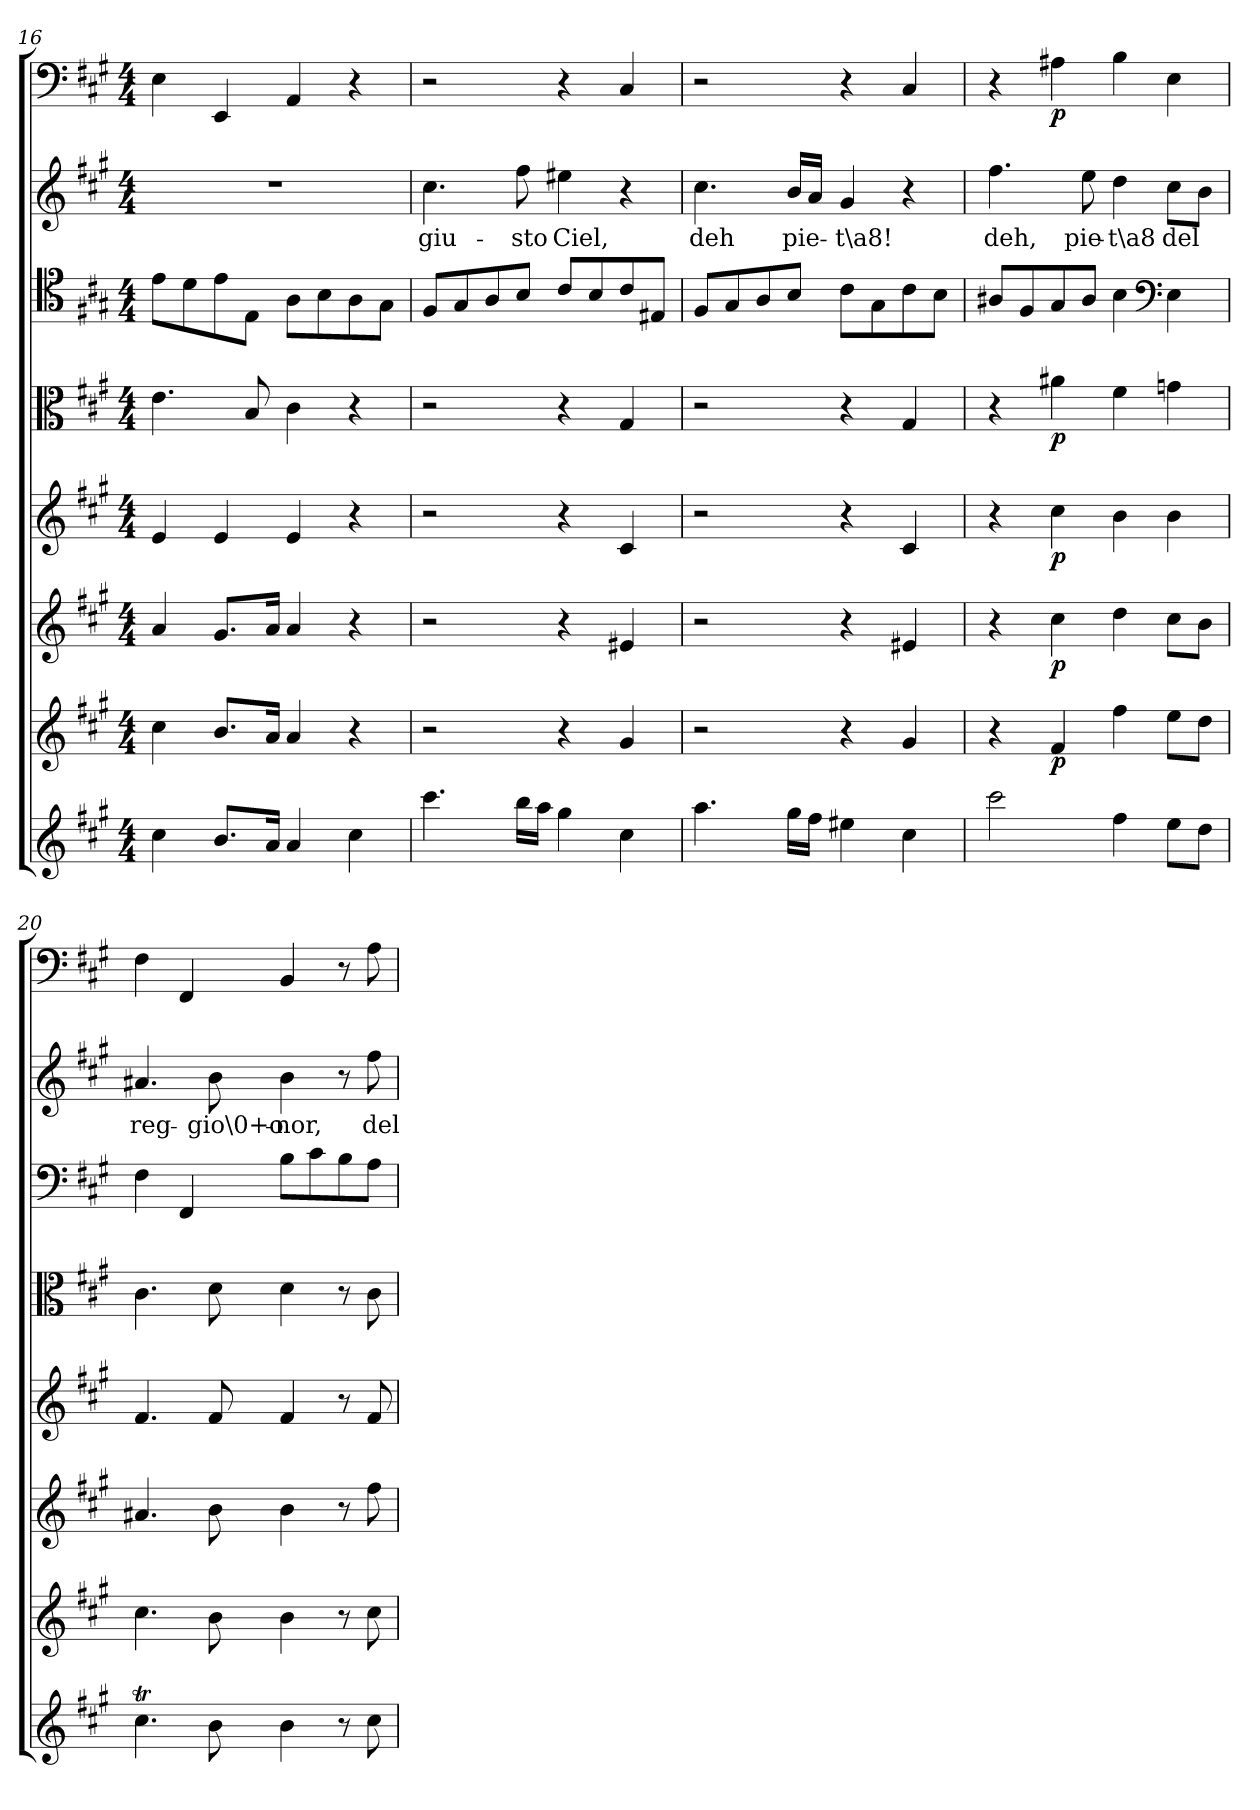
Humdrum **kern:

**kern	**kern	**dynam	**kern	**dynam	**kern	**dynam	**kern	**dynam	**kern	**kern	**text	**kern	**dynam
*part8	*part7	*part7	*part6	*part6	*part5	*part5	*part4	*part4	*part3	*part2	*part2	*part1	*part1
*staff8	*staff7	*staff7	*staff6	*staff6	*staff5	*staff5	*staff4	*staff4	*staff3	*staff2	*staff2	*staff1	*staff1
*clefG2	*clefG2	*	*clefG2	*	*clefG2	*	*clefC3	*	*clefC4	*clefG2	*	*clefF4	*
*k[f#c#g#]	*k[f#c#g#]	*	*k[f#c#g#]	*	*k[f#c#g#]	*	*k[f#c#g#]	*	*k[f#c#g#]	*k[f#c#g#]	*	*k[f#c#g#]	*
*f#:	*f#:	*	*f#:	*	*f#:	*	*f#:	*	*f#:	*f#:	*	*f#:	*
*M4/4	*M4/4	*	*M4/4	*	*M4/4	*	*M4/4	*	*M4/4	*M4/4	*	*M4/4	*
=16	=16	=16	=16	=16	=16	=16	=16	=16	=16	=16	=16	=16	=16
4cc#\	4cc#\	.	4a/	.	4e/	.	4.e\	.	8e\L	1r	.	4E\	.
.	.	.	.	.	.	.	.	.	8d\	.	.	.	.
8.b/L	8.b/L	.	8.g#/L	.	4e/	.	.	.	8e\	.	.	4EE/	.
.	.	.	.	.	.	.	8B/	.	8E\J	.	.	.	.
16a/Jk	16a/Jk	.	16a/Jk	.	.	.	.	.	.	.	.	.	.
4a/	4a/	.	4a/	.	4e/	.	4c#\	.	8A\L	.	.	4AA/	.
.	.	.	.	.	.	.	.	.	8B\	.	.	.	.
4cc#\	4r	.	4r	.	4r	.	4r	.	8A\	.	.	4r	.
.	.	.	.	.	.	.	.	.	8G#\J	.	.	.	.
=17	=17	=17	=17	=17	=17	=17	=17	=17	=17	=17	=17	=17	=17
4.ccc#\	2r	.	2r	.	2r	.	2r	.	8F#/L	4.cc#\	giu-	2r	.
.	.	.	.	.	.	.	.	.	8G#/	.	.	.	.
.	.	.	.	.	.	.	.	.	8A/	.	.	.	.
16bb\LL	.	.	.	.	.	.	.	.	8B/J	8ff#\	-sto	.	.
16aa\JJ	.	.	.	.	.	.	.	.	.	.	.	.	.
4gg#\	4r	.	4r	.	4r	.	4r	.	8c#/L	4ee#X\	Ciel,	4r	.
.	.	.	.	.	.	.	.	.	8B/	.	.	.	.
4cc#\	4g#/	.	4e#X/	.	4c#/	.	4G#/	.	8c#/	4r	.	4C#/	.
.	.	.	.	.	.	.	.	.	8E#X/J	.	.	.	.
=18	=18	=18	=18	=18	=18	=18	=18	=18	=18	=18	=18	=18	=18
4.aa\	2r	.	2r	.	2r	.	2r	.	8F#/L	4.cc#\	deh	2r	.
.	.	.	.	.	.	.	.	.	8G#/	.	.	.	.
.	.	.	.	.	.	.	.	.	8A/	.	.	.	.
16gg#\LL	.	.	.	.	.	.	.	.	8B/J	16b/LL	pie-	.	.
16ff#\JJ	.	.	.	.	.	.	.	.	.	16a/JJ	.	.	.
4ee#X\	4r	.	4r	.	4r	.	4r	.	8c#\L	4g#/	-t\a8!	4r	.
.	.	.	.	.	.	.	.	.	8G#\	.	.	.	.
4cc#\	4g#/	.	4e#X/	.	4c#/	.	4G#/	.	8c#\	4r	.	4C#/	.
.	.	.	.	.	.	.	.	.	8B\J	.	.	.	.
=19	=19	=19	=19	=19	=19	=19	=19	=19	=19	=19	=19	=19	=19
2ccc#\	4r	.	4r	.	4r	.	4r	.	8A#X/L	4.ff#\	deh,	4r	.
.	.	.	.	.	.	.	.	.	8F#/	.	.	.	.
.	4f#/	p	4cc#\	p	4cc#\	p	4a#X\	p	8G#/	.	.	4A#X\	p
.	.	.	.	.	.	.	.	.	8A#/J	8ee\	pie-	.	.
4ff#\	4ff#\	.	4dd\	.	4b\	.	4f#\	.	4B\	4dd\	-t\a8	4B\	.
*	*	*	*	*	*	*	*	*	*clefF4	*	*	*	*
8ee\L	8ee\L	.	8cc#\L	.	4b\	.	4gn\	.	4E\	8cc#\L	del	4E\	.
8dd\J	8dd\J	.	8b\J	.	.	.	.	.	.	8b\J	.	.	.
=20	=20	=20	=20	=20	=20	=20	=20	=20	=20	=20	=20	=20	=20
4.cc#t\	4.cc#\	.	4.a#X/	.	4.f#/	.	4.c#\	.	4F#\	4.a#X/	reg-	4F#\	.
.	.	.	.	.	.	.	.	.	4FF#/	.	.	4FF#/	.
8b\	8b\	.	8b\	.	8f#/	.	8d\	.	.	8b\	-gio\0+o-	.	.
4b\	4b\	.	4b\	.	4f#/	.	4d\	.	8B\L	4b\	-nor,	4BB/	.
.	.	.	.	.	.	.	.	.	8c#\	.	.	.	.
8r	8r	.	8r	.	8r	.	8r	.	8B\	8r	.	8r	.
8cc#\	8cc#\	.	8ff#\	.	8f#/	.	8c#\	.	8A\J	8ff#\	del	8A\	.
=	=	=	=	=	=	=	=	=	=	=	=	=	=
*-	*-	*-	*-	*-	*-	*-	*-	*-	*-	*-	*-	*-	*-
